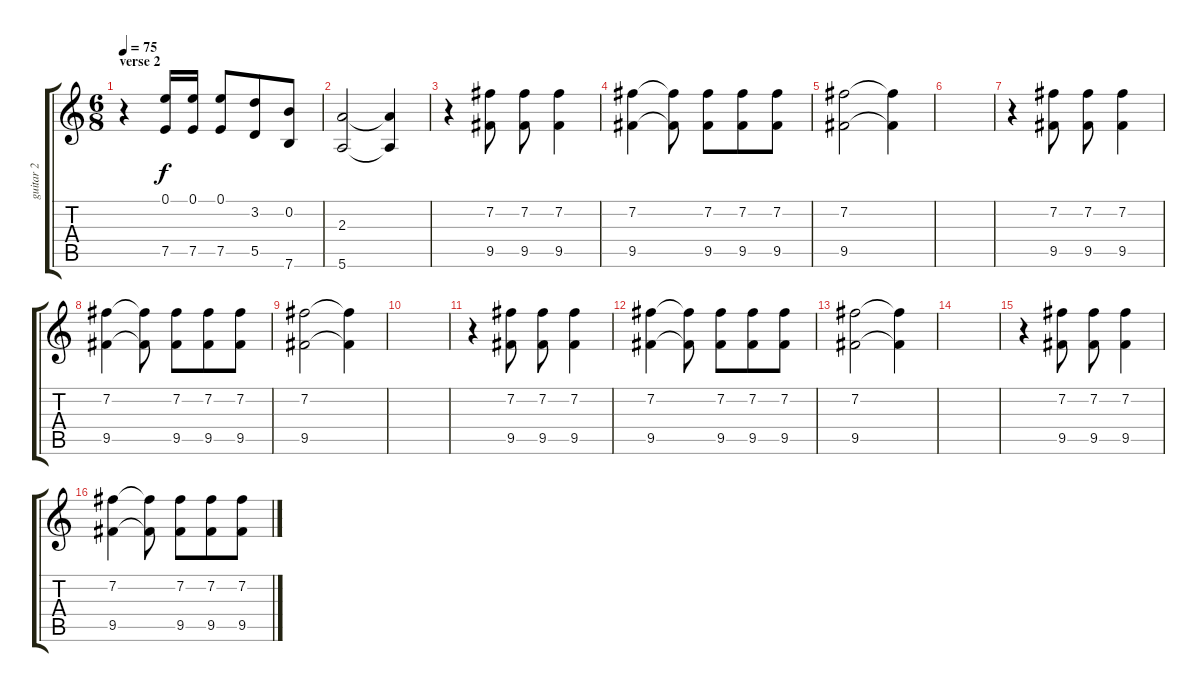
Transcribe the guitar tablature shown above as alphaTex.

\track ("guitar 2" "guitar 2") {instrument electricguitarjazz}
\staff {score tabs}
\tuning (E4 B3 G3 D3 A2 E2) {hide}
\ts (6 8)
\section ("" "verse 2")
\tempo 75
\clef g2
\ks c
r.4{dy f} (0.1 7.5).16 (0.1 7.5).16 (0.1 7.5).8 (3.2 5.5).8 (0.2 7.6).8 |
(2.3 5.6).2 (2.3{t} 5.6{t}).4 |
r.4{volume 16} (7.2 9.5).8 (7.2 9.5).8 (7.2 9.5).4 |
(7.2 9.5).4 (7.2{t} 9.5{t}).8 (7.2 9.5).8 (7.2 9.5).8 (7.2 9.5).8 |
(7.2 9.5).2 (7.2{t} 9.5{t}).4 |
|
r.4 (7.2 9.5).8 (7.2 9.5).8 (7.2 9.5).4 |
(7.2 9.5).4 (7.2{t} 9.5{t}).8 (7.2 9.5).8 (7.2 9.5).8 (7.2 9.5).8 |
(7.2 9.5).2 (7.2{t} 9.5{t}).4 |
|
r.4 (7.2 9.5).8 (7.2 9.5).8 (7.2 9.5).4 |
(7.2 9.5).4 (7.2{t} 9.5{t}).8 (7.2 9.5).8 (7.2 9.5).8 (7.2 9.5).8 |
(7.2 9.5).2 (7.2{t} 9.5{t}).4 |
|
r.4 (7.2 9.5).8 (7.2 9.5).8 (7.2 9.5).4 |
(7.2 9.5).4 (7.2{t} 9.5{t}).8 (7.2 9.5).8 (7.2 9.5).8 (7.2 9.5).8
